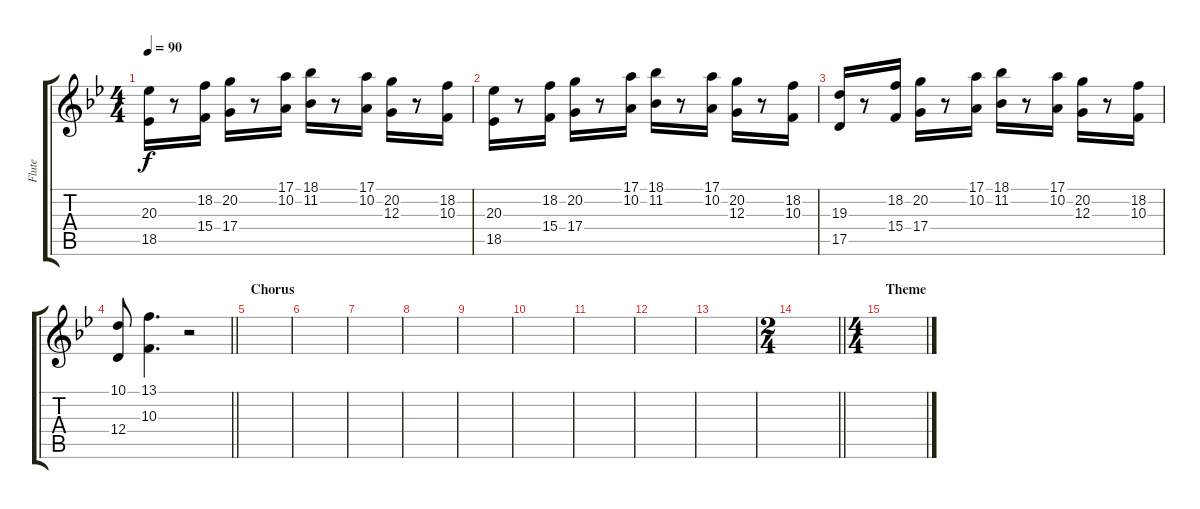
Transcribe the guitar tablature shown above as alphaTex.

\track ("Flute" "Flute") {instrument flute}
\staff {score tabs}
\tuning (E4 B3 G3 D3 A2 E2) {hide}
\ts (4 4)
\tempo 90
\clef g2
\ks bb
(20.3 18.5).16{dy f} r.8 (18.2 15.4).16 (20.2 17.4).16 r.8 (17.1 10.2).16 (18.1 11.2).16 r.8 (17.1 10.2).16 (20.2 12.3).16 r.8 (18.2 10.3).16 |
(20.3 18.5).16 r.8 (18.2 15.4).16 (20.2 17.4).16 r.8 (17.1 10.2).16 (18.1 11.2).16 r.8 (17.1 10.2).16 (20.2 12.3).16 r.8 (18.2 10.3).16 |
(19.3 17.5).16 r.8 (18.2 15.4).16 (20.2 17.4).16 r.8 (17.1 10.2).16 (18.1 11.2).16 r.8 (17.1 10.2).16 (20.2 12.3).16 r.8 (18.2 10.3).16 |
\barLineRight lightlight
(10.1 12.4).8 (13.1 10.3).4{d} r.2 |
\section ("" "Chorus")
|
|
|
|
|
|
|
|
|
\ts (2 4)
\barLineRight lightlight
|
\ts (4 4)
\section ("" "Theme")
